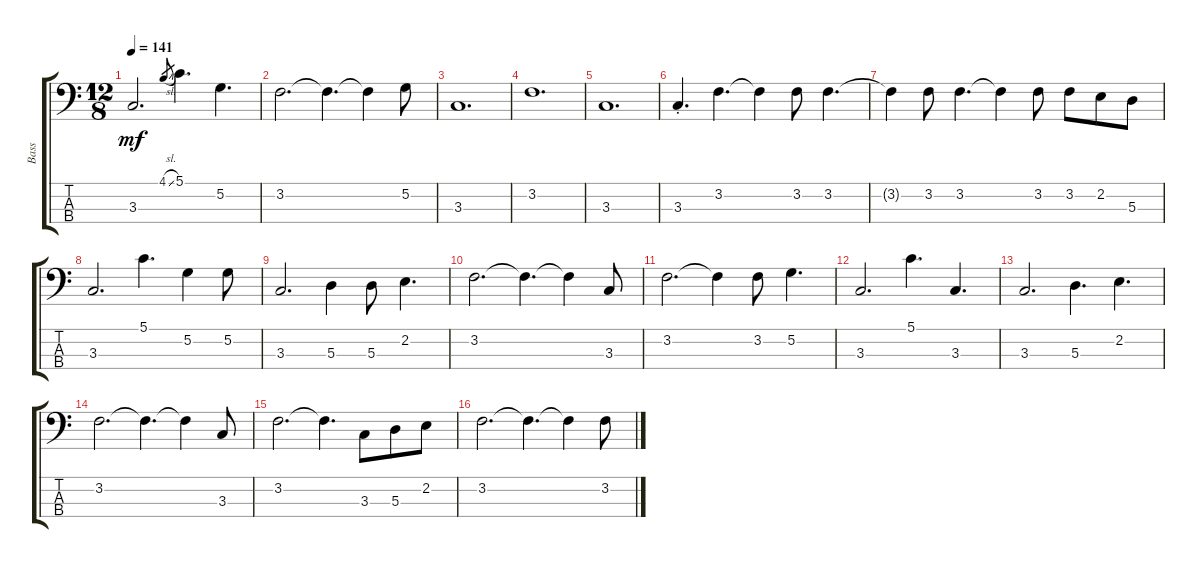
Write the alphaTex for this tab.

\track ("Bass" "Bass") {instrument electricbassfinger}
\staff {score tabs}
\tuning (G2 D2 A1 E1) {hide}
\ts (12 8)
\tempo 141
\clef f4
\ks c
3.3.2{d dy mf} 4.1{sl}.8{gr} 5.1.4{d} 5.2.4{d} |
3.2.2{d} 3.2{t}.4{d} 3.2{t}.4 5.2.8 |
3.3.1{d} |
3.2.1{d} |
3.3.1{d} |
3.3{st}.4{d} 3.2.4{d} 3.2{t}.4 3.2.8 3.2.4{d} |
3.2{t}.4 3.2.8 3.2.4{d} 3.2{t}.4 3.2.8 3.2.8 2.2.8 5.3.8 |
3.3.2{d} 5.1.4{d} 5.2.4 5.2.8 |
3.3.2{d} 5.3.4 5.3.8 2.2.4{d} |
3.2.2{d} 3.2{t}.4{d} 3.2{t}.4 3.3.8 |
3.2.2{d} 3.2{t}.4 3.2.8 5.2.4{d} |
3.3.2{d} 5.1.4{d} 3.3.4{d} |
3.3.2{d} 5.3.4{d} 2.2.4{d} |
3.2.2{d} 3.2{t}.4{d} 3.2{t}.4 3.3.8 |
3.2.2{d} 3.2{t}.4{d} 3.3.8 5.3.8 2.2.8 |
3.2.2{d} 3.2{t}.4{d} 3.2{t}.4 3.2.8
